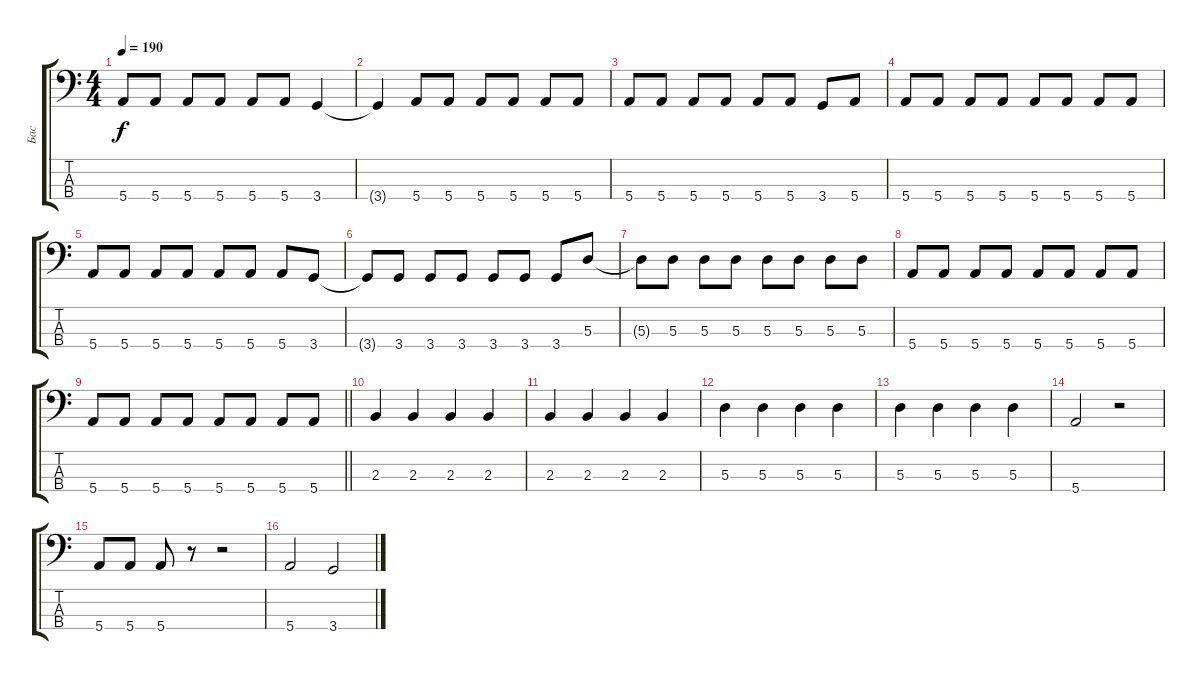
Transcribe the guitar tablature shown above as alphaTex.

\track ("Бас" "Бас") {instrument electricbassfinger}
\staff {score tabs}
\tuning (G2 D2 A1 E1) {hide}
\ts (4 4)
\tempo 190
\clef f4
\ks c
5.4.8{dy f} 5.4.8 5.4.8 5.4.8 5.4.8 5.4.8 3.4.4 |
3.4{t}.4 5.4.8 5.4.8 5.4.8 5.4.8 5.4.8 5.4.8 |
5.4.8 5.4.8 5.4.8 5.4.8 5.4.8 5.4.8 3.4.8 5.4.8 |
5.4.8 5.4.8 5.4.8 5.4.8 5.4.8 5.4.8 5.4.8 5.4.8 |
5.4.8 5.4.8 5.4.8 5.4.8 5.4.8 5.4.8 5.4.8 3.4.8 |
3.4{t}.8 3.4.8 3.4.8 3.4.8 3.4.8 3.4.8 3.4.8 5.3.8 |
5.3{t}.8 5.3.8 5.3.8 5.3.8 5.3.8 5.3.8 5.3.8 5.3.8 |
5.4.8 5.4.8 5.4.8 5.4.8 5.4.8 5.4.8 5.4.8 5.4.8 |
\barLineRight lightlight
5.4.8 5.4.8 5.4.8 5.4.8 5.4.8 5.4.8 5.4.8 5.4.8 |
2.3.4 2.3.4 2.3.4 2.3.4 |
2.3.4 2.3.4 2.3.4 2.3.4 |
5.3.4 5.3.4 5.3.4 5.3.4 |
5.3.4 5.3.4 5.3.4 5.3.4 |
5.4.2 r.2 |
5.4.8 5.4.8 5.4.8 r.8 r.2 |
5.4.2 3.4.2
